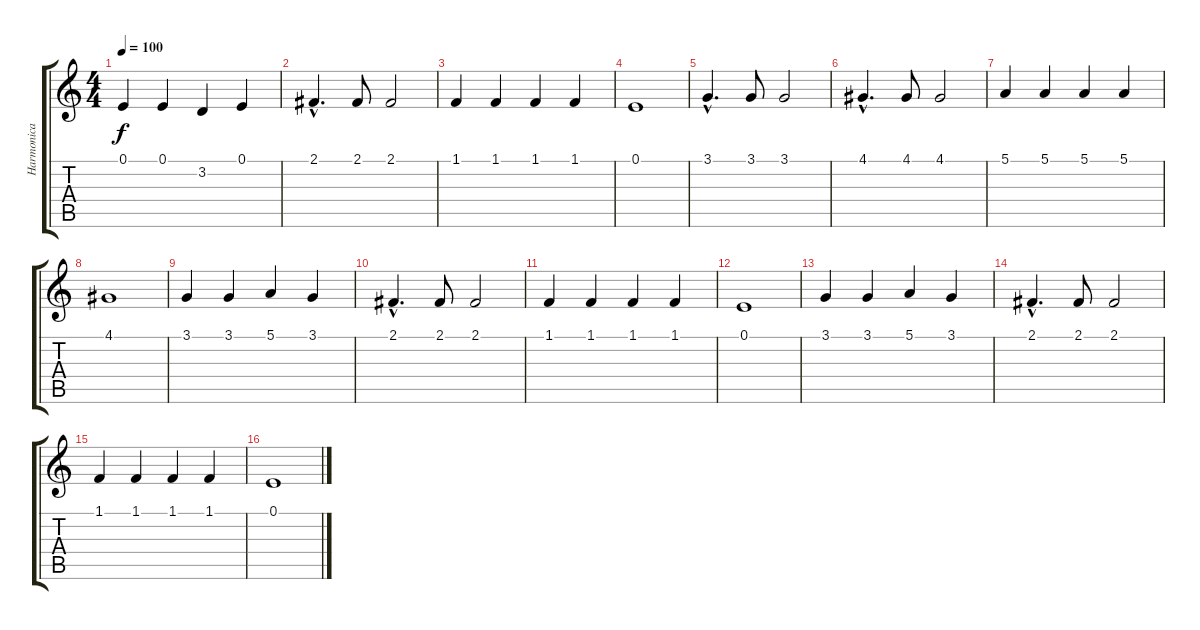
\track ("Harmonica" "Harmonica") {instrument harmonica}
\staff {score tabs}
\tuning (E4 B3 G3 D3 A2 E2) {hide}
\ts (4 4)
\tempo 100
\clef g2
\ks c
0.1.4{dy f} 0.1.4 3.2.4 0.1.4 |
2.1{hac}.4{d} 2.1.8 2.1.2 |
1.1.4 1.1.4 1.1.4 1.1.4 |
0.1.1 |
3.1{hac}.4{d} 3.1.8 3.1.2 |
4.1{hac}.4{d} 4.1.8 4.1.2 |
5.1.4 5.1.4 5.1.4 5.1.4 |
4.1.1 |
3.1.4 3.1.4 5.1.4 3.1.4 |
2.1{hac}.4{d} 2.1.8 2.1.2 |
1.1.4 1.1.4 1.1.4 1.1.4 |
0.1.1 |
3.1.4 3.1.4 5.1.4 3.1.4 |
2.1{hac}.4{d} 2.1.8 2.1.2 |
1.1.4 1.1.4 1.1.4 1.1.4 |
0.1.1
